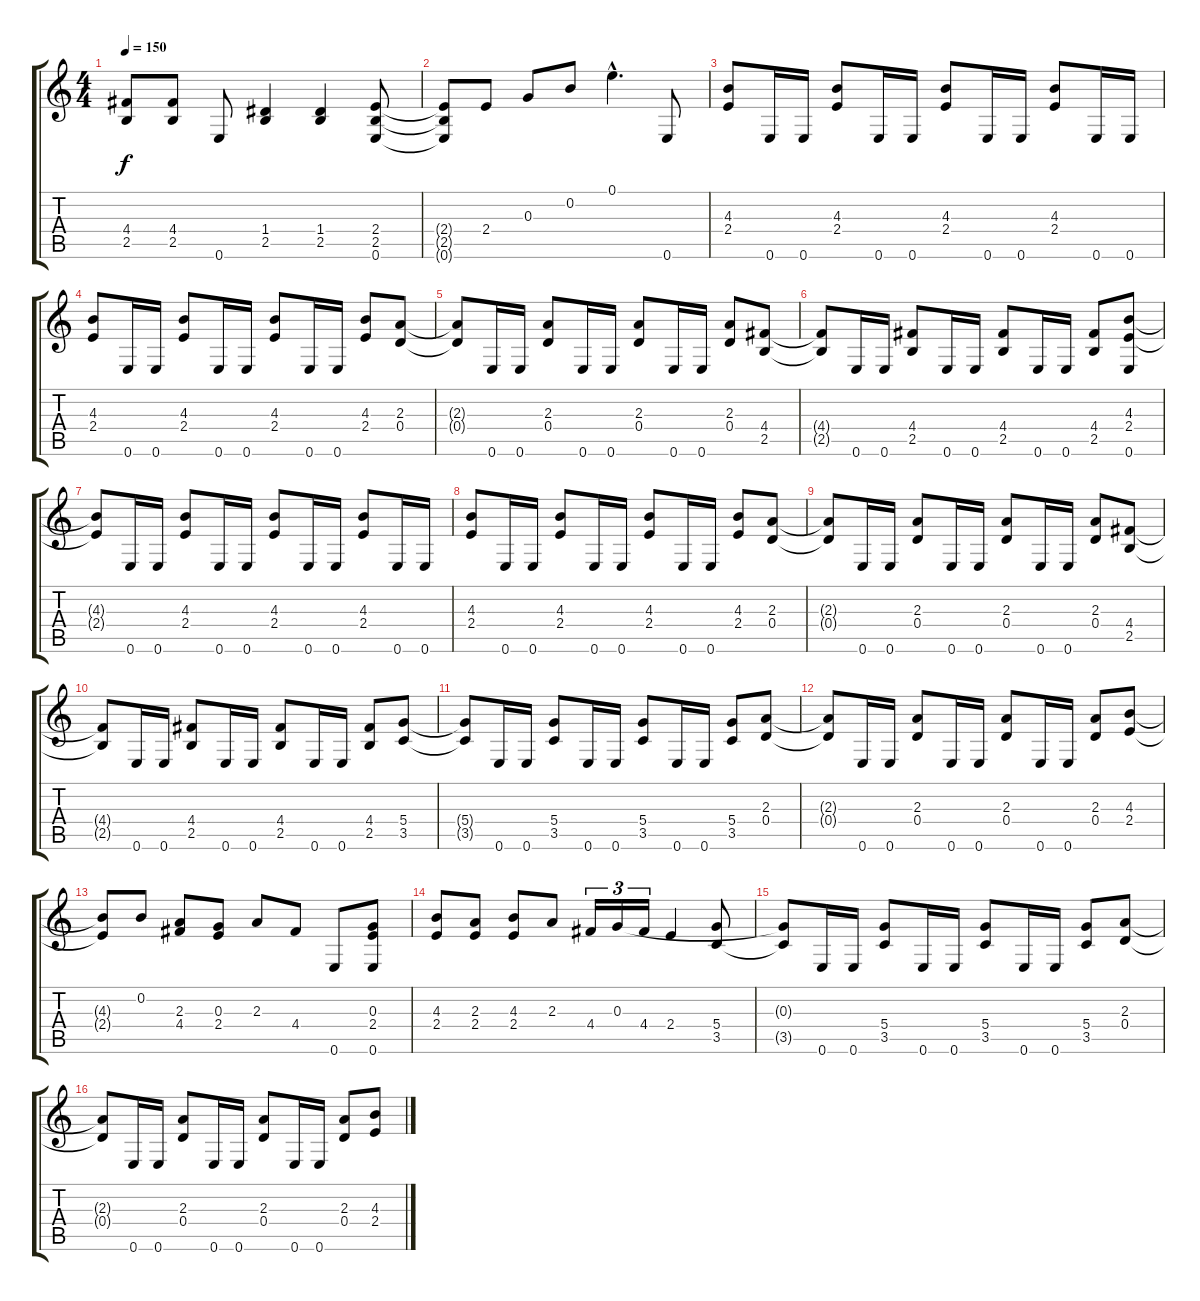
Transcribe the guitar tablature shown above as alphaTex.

\track "" {instrument distortionguitar}
\staff {score tabs}
\tuning (E4 B3 G3 D3 A2 E2) {hide}
\ts (4 4)
\tempo 150
\clef g2
\ks c
(4.4{t} 2.5{t}).8{dy f} (4.4 2.5).8 0.6.8 (1.4 2.5).4 (1.4 2.5).4 (2.4 2.5 0.6).8 |
(2.4{t} 2.5{t} 0.6{t}).8 2.4.8 0.3.8 0.2.8 0.1{hac}.4{d} 0.6.8 |
(4.3 2.4).8 0.6.16 0.6.16 (4.3 2.4).8 0.6.16 0.6.16 (4.3 2.4).8 0.6.16 0.6.16 (4.3 2.4).8 0.6.16 0.6.16 |
(4.3 2.4).8 0.6.16 0.6.16 (4.3 2.4).8 0.6.16 0.6.16 (4.3 2.4).8 0.6.16 0.6.16 (4.3 2.4).8 (2.3 0.4).8 |
(2.3{t} 0.4{t}).8 0.6.16 0.6.16 (2.3 0.4).8 0.6.16 0.6.16 (2.3 0.4).8 0.6.16 0.6.16 (2.3 0.4).8 (4.4 2.5).8 |
(4.4{t} 2.5{t}).8 0.6.16 0.6.16 (4.4 2.5).8 0.6.16 0.6.16 (4.4 2.5).8 0.6.16 0.6.16 (4.4 2.5).8 (4.3 2.4 0.6).8 |
(4.3{t} 2.4{t}).8 0.6.16 0.6.16 (4.3 2.4).8 0.6.16 0.6.16 (4.3 2.4).8 0.6.16 0.6.16 (4.3 2.4).8 0.6.16 0.6.16 |
(4.3 2.4).8 0.6.16 0.6.16 (4.3 2.4).8 0.6.16 0.6.16 (4.3 2.4).8 0.6.16 0.6.16 (4.3 2.4).8 (2.3 0.4).8 |
(2.3{t} 0.4{t}).8 0.6.16 0.6.16 (2.3 0.4).8 0.6.16 0.6.16 (2.3 0.4).8 0.6.16 0.6.16 (2.3 0.4).8 (4.4 2.5).8 |
(4.4{t} 2.5{t}).8 0.6.16 0.6.16 (4.4 2.5).8 0.6.16 0.6.16 (4.4 2.5).8 0.6.16 0.6.16 (4.4 2.5).8 (5.4 3.5).8 |
(5.4{t} 3.5{t}).8 0.6.16 0.6.16 (5.4 3.5).8 0.6.16 0.6.16 (5.4 3.5).8 0.6.16 0.6.16 (5.4 3.5).8 (2.3 0.4).8 |
(2.3{t} 0.4{t}).8 0.6.16 0.6.16 (2.3 0.4).8 0.6.16 0.6.16 (2.3 0.4).8 0.6.16 0.6.16 (2.3 0.4).8 (4.3 2.4).8 |
(4.3{t} 2.4{t}).8 0.2.8 (2.3 4.4).8 (0.3 2.4).8 2.3.8 4.4.8 0.6.8 (0.3 2.4 0.6).8 |
(4.3 2.4).8 (2.3 2.4).8 (4.3 2.4).8 2.3.8 4.4.16{tu (3 2)} 0.3.16{tu (3 2)} 4.4.16{tu (3 2)} 2.4.4 (5.4 3.5).8 |
(0.3{t} 3.5{t}).8 0.6.16 0.6.16 (5.4 3.5).8 0.6.16 0.6.16 (5.4 3.5).8 0.6.16 0.6.16 (5.4 3.5).8 (2.3 0.4).8 |
(2.3{t} 0.4{t}).8 0.6.16 0.6.16 (2.3 0.4).8 0.6.16 0.6.16 (2.3 0.4).8 0.6.16 0.6.16 (2.3 0.4).8 (4.3 2.4).8
